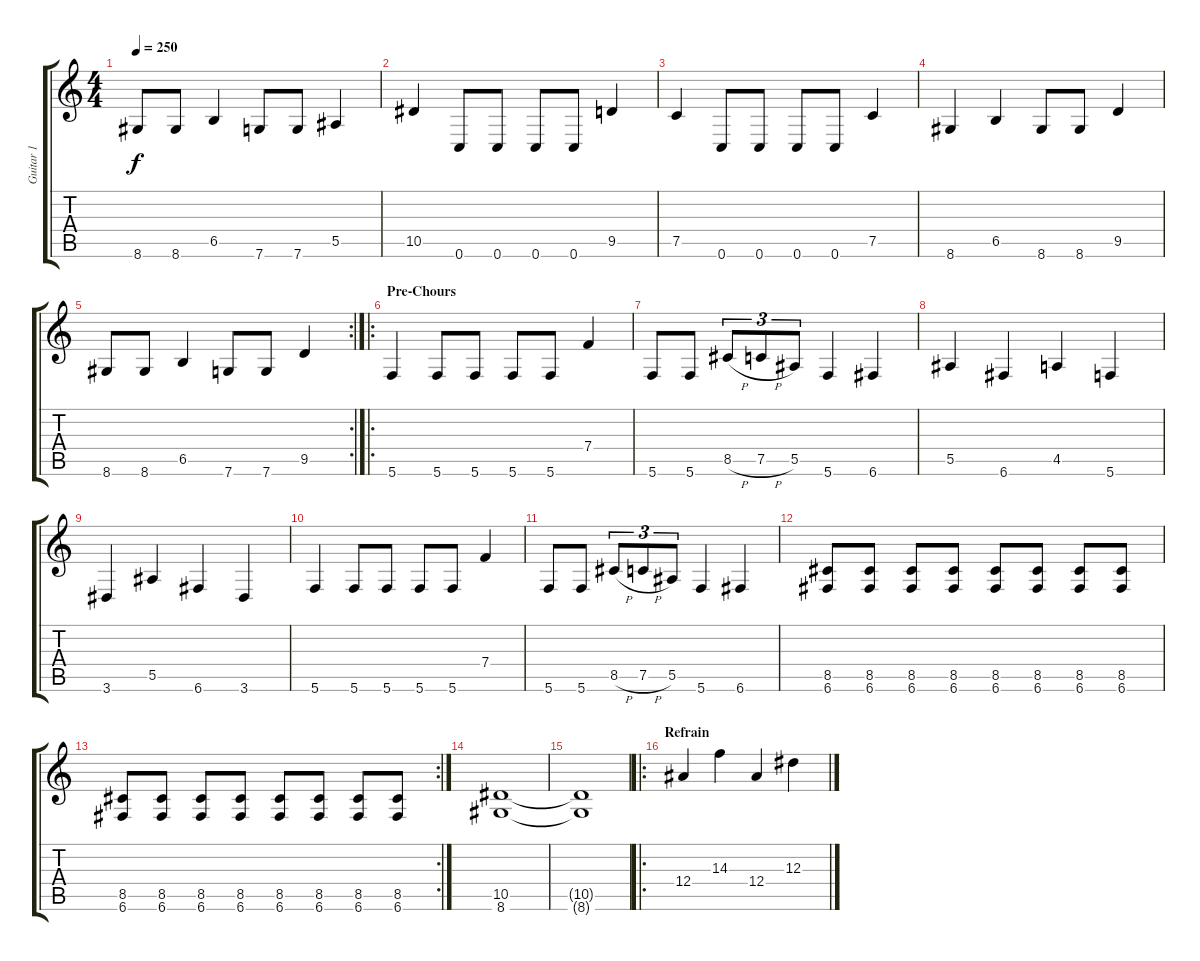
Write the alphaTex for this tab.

\track ("Guitar 1" "Guitar 1") {instrument distortionguitar}
\staff {score tabs}
\tuning (C4 G3 Eb3 Bb2 F2 C2) {hide}
\ts (4 4)
\tempo 250
\clef g2
\ks c
8.6.8{dy f} 8.6.8 6.5.4 7.6.8 7.6.8 5.5.4 |
10.5.4 0.6.8 0.6.8 0.6.8 0.6.8 9.5.4 |
7.5.4 0.6.8 0.6.8 0.6.8 0.6.8 7.5.4 |
8.6.4 6.5.4 8.6.8 8.6.8 9.5.4 |
\rc 2
8.6.8 8.6.8 6.5.4 7.6.8 7.6.8 9.5.4 |
\ro
\section ("" "Pre-Chours")
5.6.4 5.6.8 5.6.8 5.6.8 5.6.8 7.4.4 |
5.6.8 5.6.8 8.5{h}.8{tu (3 2)} 7.5{h}.8{tu (3 2)} 5.5.8{tu (3 2)} 5.6.4 6.6.4 |
5.5.4 6.6.4 4.5.4 5.6.4 |
3.6.4 5.5.4 6.6.4 3.6.4 |
5.6.4 5.6.8 5.6.8 5.6.8 5.6.8 7.4.4 |
5.6.8 5.6.8 8.5{h}.8{tu (3 2)} 7.5{h}.8{tu (3 2)} 5.5.8{tu (3 2)} 5.6.4 6.6.4 |
(8.5 6.6).8 (8.5 6.6).8 (8.5 6.6).8 (8.5 6.6).8 (8.5 6.6).8 (8.5 6.6).8 (8.5 6.6).8 (8.5 6.6).8 |
\rc 2
(8.5 6.6).8 (8.5 6.6).8 (8.5 6.6).8 (8.5 6.6).8 (8.5 6.6).8 (8.5 6.6).8 (8.5 6.6).8 (8.5 6.6).8 |
(10.5 8.6).1 |
(10.5{t} 8.6{t}).1 |
\ro
\section ("" "Refrain")
12.4.4 14.3.4 12.4.4 12.3.4
